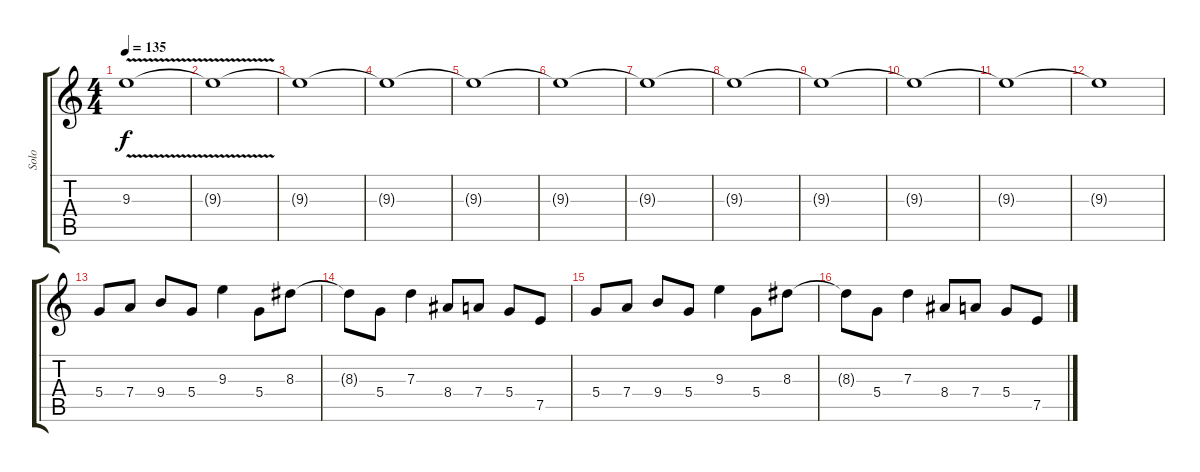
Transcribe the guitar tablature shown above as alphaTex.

\track ("Solo" "Solo") {instrument distortionguitar}
\staff {score tabs}
\tuning (E4 B3 G3 D3 A2 E2) {hide}
\ts (4 4)
\tempo 135
\clef g2
\ks c
9.3{v}.1{dy f} |
9.3{t}.1 |
9.3{t}.1 |
9.3{t}.1 |
9.3{t}.1 |
9.3{t}.1 |
9.3{t}.1 |
9.3{t}.1 |
9.3{t}.1 |
9.3{t}.1 |
9.3{t}.1 |
9.3{t}.1 |
5.4.8 7.4.8 9.4.8 5.4.8 9.3.4 5.4.8 8.3.8 |
8.3{t}.8 5.4.8 7.3.4 8.4.8 7.4.8 5.4.8 7.5.8 |
5.4.8 7.4.8 9.4.8 5.4.8 9.3.4 5.4.8 8.3.8 |
8.3{t}.8 5.4.8 7.3.4 8.4.8 7.4.8 5.4.8 7.5.8
